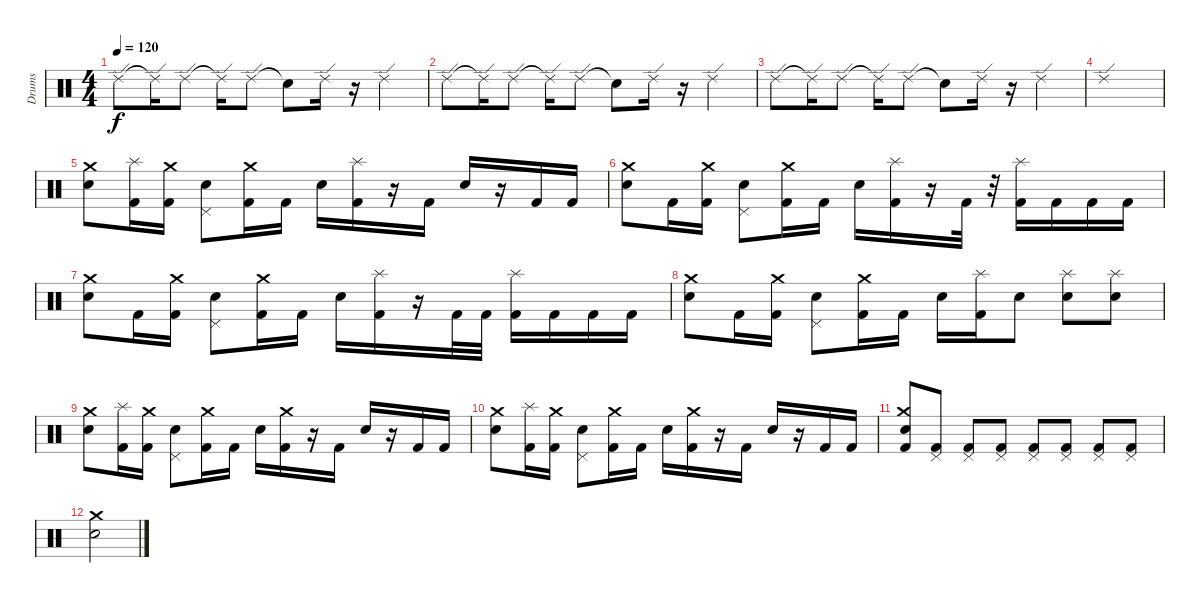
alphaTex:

\track ("Drums" "Drums") {instrument percussion}
\staff {score}
\articulation defaults
\ts (4 4)
\tempo 120
\clef neutral
\ks c "Ride (edge) 2".8{dy f} "Ride (edge) 2"{t}.16 "Ride (edge) 2".8 "Ride (edge) 2"{t}.16 "Ride (edge) 2".8 "Snare (hit)"{t}.8 "Ride (edge) 2".16
r.16 "Ride (edge) 2".4 |
"Ride (edge) 2".8 "Ride (edge) 2"{t}.16 "Ride (edge) 2".8 "Ride (edge) 2"{t}.16 "Ride (edge) 2".8 "Snare (hit)"{t}.8 "Ride (edge) 2".16 r.16 "Ride (edge) 2".4 |
"Ride (edge) 2".8 "Ride (edge) 2"{t}.16 "Ride (edge) 2".8 "Ride (edge) 2"{t}.16 "Ride (edge) 2".8 "Snare (hit)"{t}.8 "Ride (edge) 2".16 r.16 "Ride (edge) 2".4 |
"Ride (edge) 2".1 |
("Crash medium (hit)" "Snare (hit) 2").8 ("Splash (hit)" "Kick (hit) 2").16 ("Crash medium (hit)" "Kick (hit) 2").16 ("Pedal Hi-Hat (hit)" "Snare (hit) 2").8 ("Crash medium (hit)" "Kick (hit) 2").16 "Kick (hit) 2".16 "Snare (hit) 2".16 ("Splash (hit)" "Kick (hit) 2").16 r.16 "Kick (hit) 2".16 "Snare (hit) 2".16 r.16 "Kick (hit) 2".16 "Kick (hit) 2".16 |
("Crash medium (hit)" "Snare (hit) 2").8 "Kick (hit) 2".16 ("Crash medium (hit)" "Kick (hit) 2").16 ("Pedal Hi-Hat (hit)" "Snare (hit) 2").8 ("Crash medium (hit)" "Kick (hit) 2").16 "Kick (hit) 2".16 "Snare (hit) 2".16 ("Splash (hit)" "Kick (hit) 2").16 r.16 "Kick (hit) 2".32 r.32 ("Splash (hit)" "Kick (hit) 2").16 "Kick (hit) 2".16 "Kick (hit) 2".16 "Kick (hit) 2".16 |
("Crash medium (hit)" "Snare (hit) 2").8 "Kick (hit) 2".16 ("Crash medium (hit)" "Kick (hit) 2").16 ("Pedal Hi-Hat (hit)" "Snare (hit) 2").8 ("Crash medium (hit)" "Kick (hit) 2").16 "Kick (hit) 2".16 "Snare (hit) 2".16 ("Splash (hit)" "Kick (hit) 2").16 r.16 "Kick (hit) 2".32 "Kick (hit) 2".32 ("Splash (hit)" "Kick (hit) 2").16 "Kick (hit) 2".16 "Kick (hit) 2".16 "Kick (hit) 2".16 |
("Crash medium (hit)" "Snare (hit) 2").8 "Kick (hit) 2".16 ("Crash medium (hit)" "Kick (hit) 2").16 ("Pedal Hi-Hat (hit)" "Snare (hit) 2").8 ("Crash medium (hit)" "Kick (hit) 2").16 "Kick (hit) 2".16 "Snare (hit) 2".16 ("Splash (hit)" "Kick (hit) 2").16 "Snare (hit) 2".8 ("Splash (hit)" "Snare (hit) 2").8 ("Splash (hit)" "Snare (hit) 2").8 |
("Crash medium (hit)" "Snare (hit) 2").8 ("Splash (hit)" "Kick (hit) 2").16 ("Crash medium (hit)" "Kick (hit) 2").16 ("Pedal Hi-Hat (hit)" "Snare (hit) 2").8 ("Crash medium (hit)" "Kick (hit) 2").16 "Kick (hit) 2".16 "Snare (hit) 2".16 ("Crash medium (hit)" "Kick (hit) 2").16 r.16 "Kick (hit) 2".16 "Snare (hit) 2".16 r.16 "Kick (hit) 2".16 "Kick (hit) 2".16 |
("Crash medium (hit)" "Snare (hit) 2").8 ("Splash (hit)" "Kick (hit) 2").16 ("Crash medium (hit)" "Kick (hit) 2").16 ("Pedal Hi-Hat (hit)" "Snare (hit) 2").8 ("Crash medium (hit)" "Kick (hit) 2").16 "Kick (hit) 2".16 "Snare (hit) 2".16 ("Crash medium (hit)" "Kick (hit) 2").16 r.16 "Kick (hit) 2".16 "Snare (hit) 2".16 r.16 "Kick (hit) 2".16 "Kick (hit) 2".16 |
("Crash medium (hit)" "Kick (hit) 2" "Snare (hit) 2").8 ("Kick (hit) 2" "Pedal Hi-Hat (hit)").8 ("Kick (hit) 2" "Pedal Hi-Hat (hit)").8 ("Kick (hit) 2" "Pedal Hi-Hat (hit)").8 ("Kick (hit) 2" "Pedal Hi-Hat (hit)").8 ("Kick (hit) 2" "Pedal Hi-Hat (hit)").8 ("Kick (hit) 2" "Pedal Hi-Hat (hit)").8 ("Kick (hit) 2" "Pedal Hi-Hat (hit)").8 |
("Crash medium (hit)" "Snare (hit) 2").2
